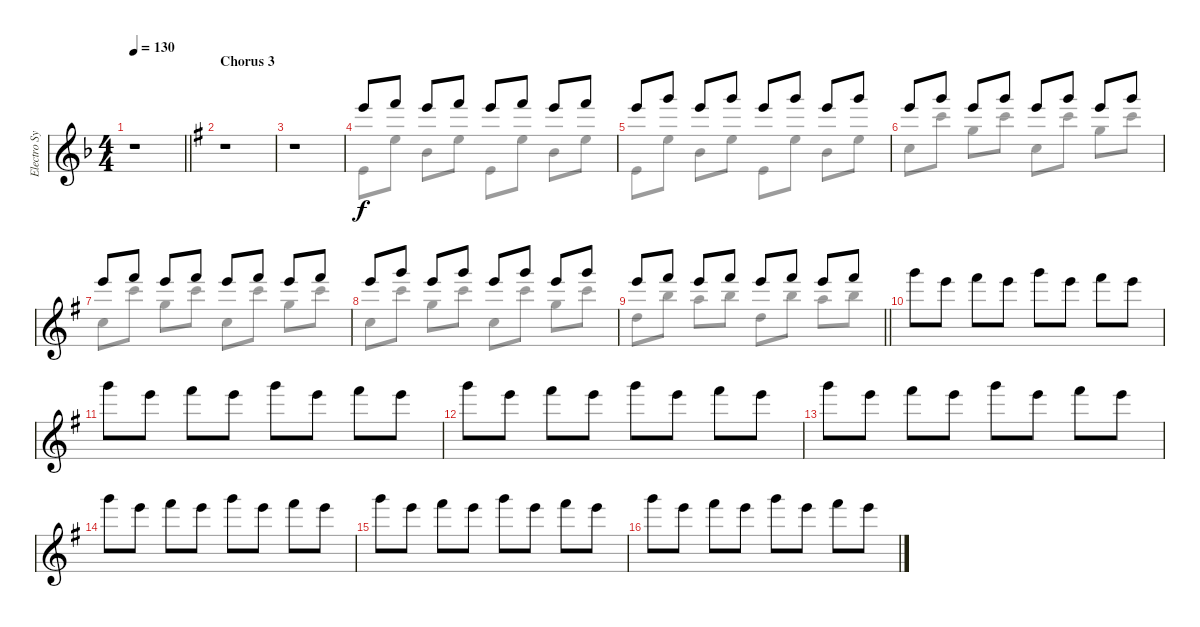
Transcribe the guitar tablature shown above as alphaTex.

\track ("Electro Synth" "Electro Sy") {instrument synthbass1}
\staff {score}
\tuning (E5 B4 G4 D4 A3 E3) {hide}
\voice
\ts (4 4)
\tempo 130
\clef g2
\barLineRight lightlight
\ks dminor
r.1{dy f} |
\section ("" "Chorus 3")
\ks eminor
r.1 |
r.1 |
5.2.8 2.1.8 5.2.8 2.1.8 5.2.8 2.1.8 5.2.8 2.1.8 |
5.2.8 3.1.8 5.2.8 3.1.8 5.2.8 3.1.8 5.2.8 3.1.8 |
5.2.8 3.1.8 5.2.8 3.1.8 5.2.8 3.1.8 5.2.8 3.1.8 |
5.2.8 2.1.8 5.2.8 2.1.8 5.2.8 2.1.8 5.2.8 2.1.8 |
5.2.8 3.1.8 5.2.8 3.1.8 5.2.8 3.1.8 5.2.8 3.1.8 |
\barLineRight lightlight
5.2.8 2.1.8 5.2.8 2.1.8 5.2.8 2.1.8 5.2.8 2.1.8 |
3.1.8 0.1.8 2.1.8 0.1.8 3.1.8 0.1.8 2.1.8 0.1.8 |
3.1.8 0.1.8 2.1.8 0.1.8 3.1.8 0.1.8 2.1.8 0.1.8 |
3.1.8 0.1.8 2.1.8 0.1.8 3.1.8 0.1.8 2.1.8 0.1.8 |
3.1.8 0.1.8 2.1.8 0.1.8 3.1.8 0.1.8 2.1.8 0.1.8 |
3.1.8 0.1.8 2.1.8 0.1.8 3.1.8 0.1.8 2.1.8 0.1.8 |
3.1.8 0.1.8 2.1.8 0.1.8 3.1.8 0.1.8 2.1.8 0.1.8 |
3.1.8 0.1.8 2.1.8 0.1.8 3.1.8 0.1.8 2.1.8 0.1.8
\voice
\clef g2
\ottava regular
\simile none
\barLineRight lightlight
\ks dminor
|
\ks eminor
|
|
0.6.8 2.4.8 2.5.8 2.4.8 0.6.8 2.4.8 2.5.8 2.4.8 |
0.6.8 2.4.8 2.5.8 2.4.8 0.6.8 2.4.8 2.5.8 2.4.8 |
3.5.8 1.2.8 0.3.8 1.2.8 3.5.8 1.2.8 0.3.8 1.2.8 |
3.5.8 1.2.8 0.3.8 1.2.8 3.5.8 1.2.8 0.3.8 1.2.8 |
3.5.8 1.2.8 0.3.8 1.2.8 3.5.8 1.2.8 0.3.8 1.2.8 |
\barLineRight lightlight
0.4.8 0.2.8 2.3.8 0.2.8 0.4.8 0.2.8 2.3.8 0.2.8 |
|
|
|
|
|
|
